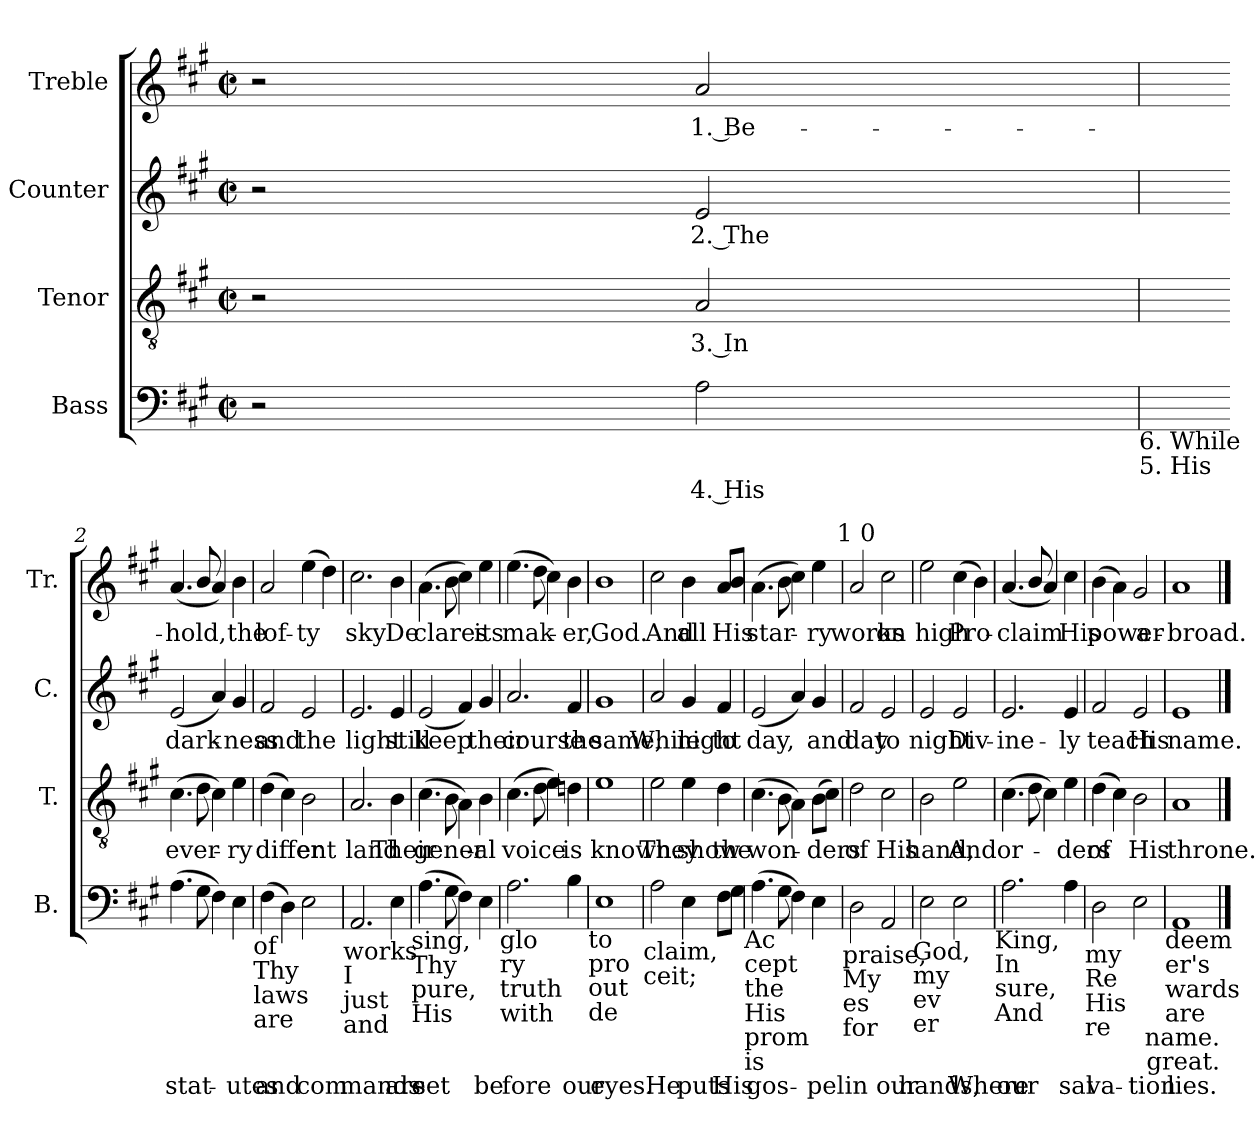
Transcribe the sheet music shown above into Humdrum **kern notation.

**kern	**text	**kern	**text	**kern	**text	**kern	**text
*part4	*part4	*part3	*part3	*part2	*part2	*part1	*part1
*staff4	*staff4	*staff3	*staff3	*staff2	*staff2	*staff1	*staff1
*I"Bass	*	*I"Tenor	*	*I"Counter	*	*I"Treble	*
*I'B.	*	*I'T.	*	*I'C.	*	*I'Tr.	*
*clefF4	*	*clefGv2	*	*clefG2	*	*clefG2	*
*k[f#c#g#]	*	*k[f#c#g#]	*	*k[f#c#g#]	*	*k[f#c#g#]	*
*A:	*	*A:	*	*A:	*	*A:	*
*M2/2	*	*M2/2	*	*M2/2	*	*M2/2	*
*met(c|)	*	*met(c|)	*	*met(c|)	*	*met(c|)	*
=1	=1	=1	=1	=1	=1	=1	=1
2r	.	2r	.	2r	.	2r	.
!	!LO:LY:b:rj	!	!LO:LY:b:rj	!	!LO:LY:b:rj	!	!LO:LY:b:rj
2A\	4. His	2A/	3. In	2e/	2. The	2a/	1. Be-
!LO:TX:b:t=6. While	!	!	!	!	!	!	!
!LO:TX:b:t=5. His	!	!	!	!	!	!	!
=2	=2	=2	=2	=2	=2	=2	=2
!	!LO:LY:b	!	!LO:LY:b	!	!LO:LY:b	!	!LO:LY:b
(>4.A\	stat-	(>4.c#\	ever-	(<2e/	dark-	(<4.a/	-hold,
8G#\	.	8d\	.	.	.	8b/	.
4F#\)	.	4c#\)	.	4a/)	.	4a/)	.
!	!LO:LY:b	!	!LO:LY:b	!	!LO:LY:b	!	!LO:LY:b
4E\	-utes	4e\	-ry	4g#/	-ness	4b\	the
!LO:TX:b:t=of	!	!	!	!	!	!	!
!LO:TX:b:t=Thy	!	!	!	!	!	!	!
!LO:TX:b:t=laws	!	!	!	!	!	!	!
!LO:TX:b:t=are	!	!	!	!	!	!	!
=3	=3	=3	=3	=3	=3	=3	=3
!	!LO:LY:b	!	!LO:LY:b	!	!LO:LY:b	!	!LO:LY:b
(>4F#\	and	(>4d\	differ-	2f#/	and	2a/	lof-
4D\)	.	4c#\)	.	.	.	.	.
!	!LO:LY:b	!	!LO:LY:b	!	!LO:LY:b	!	!LO:LY:b
2E\	com-	2B\	-ent	2e/	the	(>4ee\	-ty
.	.	.	.	.	.	4dd\)	.
!LO:TX:b:t=works	!	!	!	!	!	!	!
!LO:TX:b:t=I	!	!	!	!	!	!	!
!LO:TX:b:t=just	!	!	!	!	!	!	!
!LO:TX:b:t=and	!	!	!	!	!	!	!
=4	=4	=4	=4	=4	=4	=4	=4
!	!LO:LY:b	!	!LO:LY:b	!	!LO:LY:b	!	!LO:LY:b
2.AA/	-mands	2.A/	land	2.e/	light	2.cc#\	sky
!	!LO:LY:b	!	!LO:LY:b	!	!LO:LY:b	!	!LO:LY:b
4E\	are	4B\	Their	4e/	still	4b\	De-
!LO:TX:b:t=sing,	!	!	!	!	!	!	!
!LO:TX:b:t=Thy	!	!	!	!	!	!	!
!LO:TX:b:t=pure,	!	!	!	!	!	!	!
!LO:TX:b:t=His	!	!	!	!	!	!	!
=5	=5	=5	=5	=5	=5	=5	=5
!	!LO:LY:b	!	!LO:LY:b	!	!LO:LY:b	!	!LO:LY:b
(>4.A\	set	(>4.c#\	gener-	(<2e/	keep	(>4.a\	-clares
8G#\	.	8B\	.	.	.	8b\	.
4F#\)	.	4A\)	.	4f#/)	.	4cc#\)	.
!	!LO:LY:b	!	!LO:LY:b	!	!LO:LY:b	!	!LO:LY:b
4E\	be-	4B\	-al	4g#/	their	4ee\	its
!LO:TX:b:t=glo	!	!	!	!	!	!	!
!LO:TX:b:t=ry	!	!	!	!	!	!	!
!LO:TX:b:t=truth	!	!	!	!	!	!	!
!LO:TX:b:t=with	!	!	!	!	!	!	!
!!LO:LB:g=z
=6	=6	=6	=6	=6	=6	=6	=6
!	!LO:LY:b	!	!LO:LY:b	!	!LO:LY:b	!	!LO:LY:b
2.A\	-fore	(>4.c#\	voice	2.a/	course	(>4.ee\	mak-
.	.	8d\	.	.	.	8dd\	.
.	.	4e\)	.	.	.	4cc#\)	.
!	!LO:LY:b	!	!LO:LY:b	!	!LO:LY:b	!	!LO:LY:b
4B\	our	4dn\	is	4f#/	the	4b\	-er,
!LO:TX:b:t=to	!	!	!	!	!	!	!
!LO:TX:b:t=pro	!	!	!	!	!	!	!
!LO:TX:b:t=out	!	!	!	!	!	!	!
!LO:TX:b:t=de	!	!	!	!	!	!	!
=7	=7	=7	=7	=7	=7	=7	=7
!	!LO:LY:b	!	!LO:LY:b	!	!LO:LY:b	!	!LO:LY:b
1E	eyes.	1e	known.	1g#	same;	1b	God.
!LO:TX:b:t=claim,	!	!	!	!	!	!	!
!LO:TX:b:t=ceit;	!	!	!	!	!	!	!
=8	=8	=8	=8	=8	=8	=8	=8
!	!LO:LY:b	!	!LO:LY:b	!	!LO:LY:b	!	!LO:LY:b
2A\	He	2e\	They	2a/	While	2cc#\	And
!	!LO:LY:b	!	!LO:LY:b	!	!LO:LY:b	!	!LO:LY:b
4E\	puts	4e\	show	4g#/	night	4b\	all
!	!LO:LY:b	!	!LO:LY:b	!	!LO:LY:b	!	!LO:LY:b
8F#\L	His	4d\	the	4f#/	to	8a/L	His
8G#\J	.	.	.	.	.	8b/J	.
!LO:TX:b:t=Ac	!	!	!	!	!	!	!
!LO:TX:b:t=cept	!	!	!	!	!	!	!
!LO:TX:b:t=the	!	!	!	!	!	!	!
!LO:TX:b:t=His	!	!	!	!	!	!	!
!LO:TX:b:t=prom	!	!	!	!	!	!	!
!LO:TX:b:t=is	!	!	!	!	!	!	!
=9	=9	=9	=9	=9	=9	=9	=9
!	!LO:LY:b	!	!LO:LY:b	!	!LO:LY:b	!	!LO:LY:b
*	*	*	*	*	*	*^	*
(>4.A\	gos-	(>4.c#\	won-	(<2e/	day,	(>4.a\	2ryy	star-
8G#\	.	8B\	.	.	.	8b\	.	.
4F#\)	.	4A\)	.	4a/)	.	4cc#\)	4...ryy	.
!	!LO:LY:b	!	!LO:LY:b	!	!LO:LY:b	!	!	!LO:LY:b
4E\	-pel	(>8B\L	-ders	4g#/	and	4ee\	.	-ry
.	.	8c#\J)	.	.	.	.	.	.
!	!	!	!	!	!	!	!LO:TX:a:t=1 0	!
.	.	.	.	.	.	.	32ryy	.
!LO:TX:b:t=praise,	!	!	!	!	!	!	!	!
!LO:TX:b:t=My	!	!	!	!	!	!	!	!
!LO:TX:b:t=es	!	!	!	!	!	!	!	!
!LO:TX:b:t=for	!	!	!	!	!	!	!	!
=10	=10	=10	=10	=10	=10	=10	=10	=10
!	!LO:LY:b	!	!LO:LY:b	!	!LO:LY:b	!	!	!LO:LY:b
*	*	*	*	*	*	*v	*v	*
2D\	in	2d\	of	2f#/	day	2a/	works
!	!LO:LY:b	!	!LO:LY:b	!	!LO:LY:b	!	!LO:LY:b
2AA/	our	2c#\	His	2e/	to	2cc#\	on
!LO:TX:b:t=God,	!	!	!	!	!	!	!
!LO:TX:b:t=my	!	!	!	!	!	!	!
!LO:TX:b:t=ev	!	!	!	!	!	!	!
!LO:TX:b:t=er	!	!	!	!	!	!	!
!!LO:LB:g=z
=11	=11	=11	=11	=11	=11	=11	=11
!	!LO:LY:b	!	!LO:LY:b	!	!LO:LY:b	!	!LO:LY:b
2E\	hands,	2B\	hand,	2e/	night	2ee\	high
!	!LO:LY:b	!	!LO:LY:b	!	!LO:LY:b	!	!LO:LY:b
2E\	Where	2e\	And	2e/	Div-	(>4cc#\	Pro-
.	.	.	.	.	.	4b\)	.
!LO:TX:b:t=King,	!	!	!	!	!	!	!
!LO:TX:b:t=In	!	!	!	!	!	!	!
!LO:TX:b:t=sure,	!	!	!	!	!	!	!
!LO:TX:b:t=And	!	!	!	!	!	!	!
=12	=12	=12	=12	=12	=12	=12	=12
!	!LO:LY:b	!	!LO:LY:b	!	!LO:LY:b	!	!LO:LY:b
2.A\	our	(>4.c#\	or-	2.e/	-ine-	(<4.a/	-claim
.	.	8d\	.	.	.	8b/	.
.	.	4c#\)	.	.	.	4a/)	.
!	!LO:LY:b	!	!LO:LY:b	!	!LO:LY:b	!	!LO:LY:b
4A\	sal-	4e\	-ders	4e/	-ly	4cc#\	His
!LO:TX:b:t=my	!	!	!	!	!	!	!
!LO:TX:b:t=Re	!	!	!	!	!	!	!
!LO:TX:b:t=His	!	!	!	!	!	!	!
!LO:TX:b:t=re	!	!	!	!	!	!	!
=13	=13	=13	=13	=13	=13	=13	=13
!	!LO:LY:b	!	!LO:LY:b	!	!LO:LY:b	!	!LO:LY:b
2D\	-va-	(>4d\	of	2f#/	teach	(>4b\	power
.	.	4c#\)	.	.	.	4a\)	.
!	!LO:LY:b	!	!LO:LY:b	!	!LO:LY:b	!	!LO:LY:b
2E\	-tion	2B\	His	2e/	His	2g#/	a-
!LO:TX:b:t=deem	!	!	!	!	!	!	!
!LO:TX:b:t=er's	!	!	!	!	!	!	!
!LO:TX:b:t=wards	!	!	!	!	!	!	!
!LO:TX:b:t=are	!	!	!	!	!	!	!
=14	=14	=14	=14	=14	=14	=14	=14
!	!LO:LY:b	!	!LO:LY:b	!	!LO:LY:b	!	!LO:LY:b
1AA	lies.	1A	throne.	1e	name.	1a	-broad.
!LO:TX:b:t=name.	!	!	!	!	!	!	!
!LO:TX:b:t=great.	!	!	!	!	!	!	!
==	==	==	==	==	==	==	==
*-	*-	*-	*-	*-	*-	*-	*-
